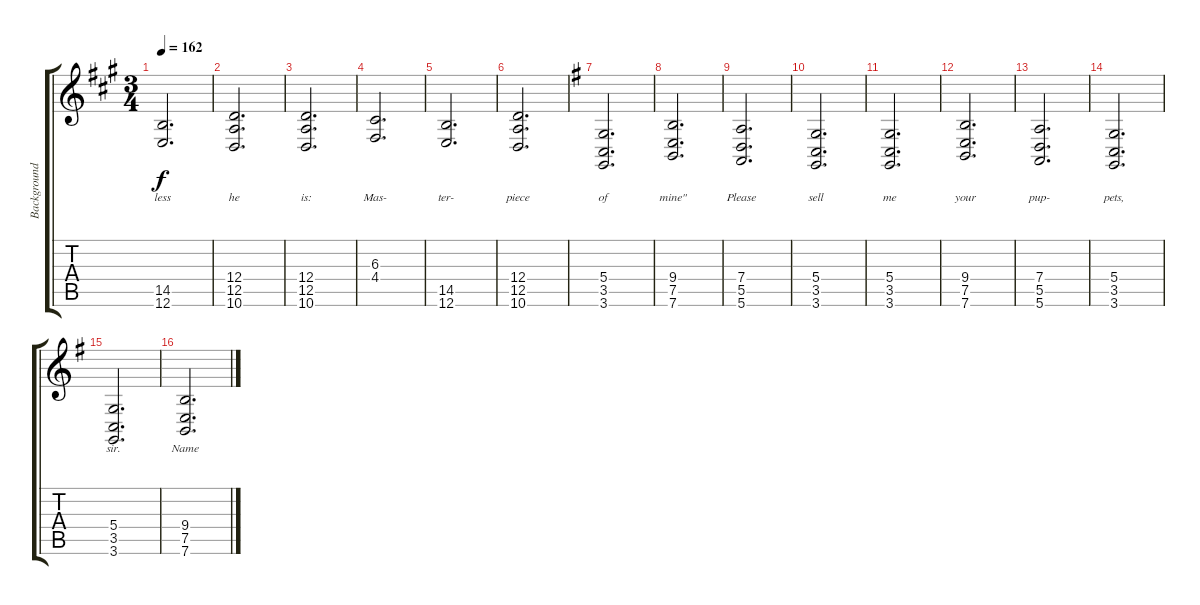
\track ("Background Choir Effect" "Background") {instrument choiraahs}
\staff {score tabs}
\tuning (E4 B3 G3 D3 A2 E2) {hide}
\ts (3 4)
\tempo 162
\clef g2
\ks a
(14.5 12.6).2{d lyrics (0 "less") lyrics (1 "") lyrics (2 "") lyrics (3 "") lyrics (4 "") dy f} |
(12.4 12.5 10.6).2{d lyrics (0 "he") lyrics (1 "") lyrics (2 "") lyrics (3 "") lyrics (4 "")} |
(12.4 12.5 10.6).2{d lyrics (0 "is:") lyrics (1 "") lyrics (2 "") lyrics (3 "") lyrics (4 "")} |
(6.3 4.4).2{d lyrics (0 "Mas-") lyrics (1 "") lyrics (2 "") lyrics (3 "") lyrics (4 "")} |
(14.5 12.6).2{d lyrics (0 "ter-") lyrics (1 "") lyrics (2 "") lyrics (3 "") lyrics (4 "")} |
(12.4 12.5 10.6).2{d lyrics (0 "piece") lyrics (1 "") lyrics (2 "") lyrics (3 "") lyrics (4 "")} |
\ks g
(5.4 3.5 3.6).2{d lyrics (0 "of") lyrics (1 "") lyrics (2 "") lyrics (3 "") lyrics (4 "")} |
(9.4 7.5 7.6).2{d lyrics (0 "mine\"") lyrics (1 "") lyrics (2 "") lyrics (3 "") lyrics (4 "")} |
(7.4 5.5 5.6).2{d lyrics (0 "Please") lyrics (1 "") lyrics (2 "") lyrics (3 "") lyrics (4 "")} |
(5.4 3.5 3.6).2{d lyrics (0 "sell") lyrics (1 "") lyrics (2 "") lyrics (3 "") lyrics (4 "")} |
(5.4 3.5 3.6).2{d lyrics (0 "me") lyrics (1 "") lyrics (2 "") lyrics (3 "") lyrics (4 "")} |
(9.4 7.5 7.6).2{d lyrics (0 "your") lyrics (1 "") lyrics (2 "") lyrics (3 "") lyrics (4 "")} |
(7.4 5.5 5.6).2{d lyrics (0 "pup-") lyrics (1 "") lyrics (2 "") lyrics (3 "") lyrics (4 "")} |
(5.4 3.5 3.6).2{d lyrics (0 "pets,") lyrics (1 "") lyrics (2 "") lyrics (3 "") lyrics (4 "")} |
(5.4 3.5 3.6).2{d lyrics (0 "sir.") lyrics (1 "") lyrics (2 "") lyrics (3 "") lyrics (4 "")} |
(9.4 7.5 7.6).2{d lyrics (0 "Name") lyrics (1 "") lyrics (2 "") lyrics (3 "") lyrics (4 "")}
